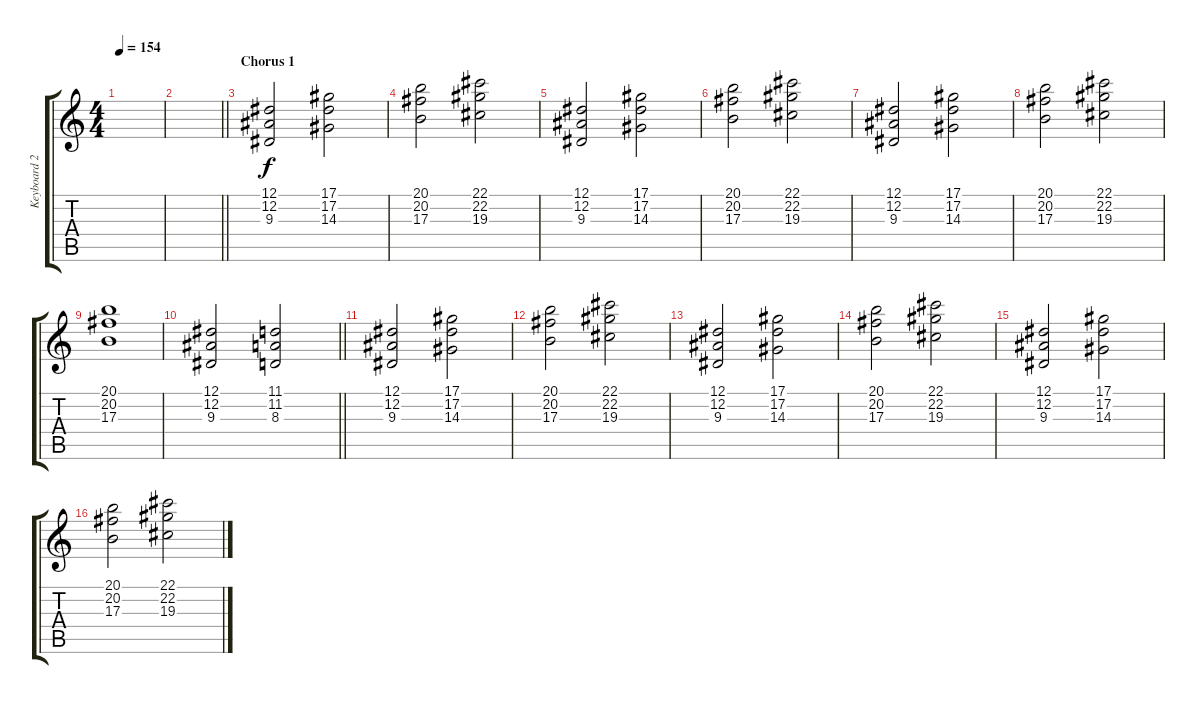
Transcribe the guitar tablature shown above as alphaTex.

\track ("Keyboard 2" "Keyboard 2") {instrument lead2sawtooth}
\staff {score tabs}
\tuning (Eb4 Bb3 Gb3 Db3 Ab2 Db2) {hide}
\ts (4 4)
\tempo 154
\clef g2
\ks c
|
\barLineRight lightlight
|
\section ("" "Chorus 1")
(12.1 12.2 9.3).2{volume 5} (17.1 17.2 14.3).2 |
(20.1 20.2 17.3).2 (22.1 22.2 19.3).2 |
(12.1 12.2 9.3).2 (17.1 17.2 14.3).2 |
(20.1 20.2 17.3).2 (22.1 22.2 19.3).2 |
(12.1 12.2 9.3).2 (17.1 17.2 14.3).2 |
(20.1 20.2 17.3).2 (22.1 22.2 19.3).2 |
(20.1 20.2 17.3).1 |
\barLineRight lightlight
(12.1 12.2 9.3).2 (11.1 11.2 8.3).2 |
(12.1 12.2 9.3).2{volume 5} (17.1 17.2 14.3).2 |
(20.1 20.2 17.3).2 (22.1 22.2 19.3).2 |
(12.1 12.2 9.3).2 (17.1 17.2 14.3).2 |
(20.1 20.2 17.3).2 (22.1 22.2 19.3).2 |
(12.1 12.2 9.3).2 (17.1 17.2 14.3).2 |
(20.1 20.2 17.3).2 (22.1 22.2 19.3).2
